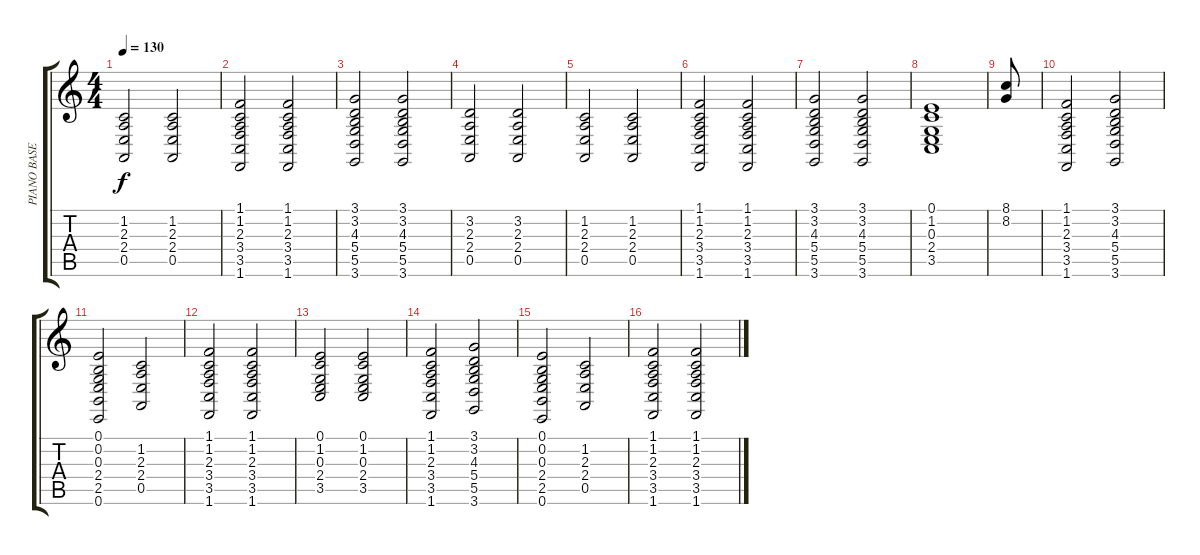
\track ("PIANO BASE" "PIANO BASE") {mute instrument brightacousticpiano}
\staff {score tabs}
\tuning (E4 B3 G3 D3 A2 E2) {hide}
\ts (4 4)
\tempo 130
\clef g2
\ks c
(1.2 2.3 2.4 0.5).2{dy f} (1.2 2.3 2.4 0.5).2 |
(1.1 1.2 2.3 3.4 3.5 1.6).2 (1.1 1.2 2.3 3.4 3.5 1.6).2 |
(3.1 3.2 4.3 5.4 5.5 3.6).2 (3.1 3.2 4.3 5.4 5.5 3.6).2 |
(3.2 2.3 2.4 0.5).2 (3.2 2.3 2.4 0.5).2 |
(1.2 2.3 2.4 0.5).2 (1.2 2.3 2.4 0.5).2 |
(1.1 1.2 2.3 3.4 3.5 1.6).2 (1.1 1.2 2.3 3.4 3.5 1.6).2 |
(3.1 3.2 4.3 5.4 5.5 3.6).2 (3.1 3.2 4.3 5.4 5.5 3.6).2 |
(0.1 1.2 0.3 2.4 3.5).1 |
(8.1 8.2).8 |
(1.1 1.2 2.3 3.4 3.5 1.6).2 (3.1 3.2 4.3 5.4 5.5 3.6).2 |
(0.1 0.2 0.3 2.4 2.5 0.6).2 (1.2 2.3 2.4 0.5).2 |
(1.1 1.2 2.3 3.4 3.5 1.6).2 (1.1 1.2 2.3 3.4 3.5 1.6).2 |
(0.1 1.2 0.3 2.4 3.5).2 (0.1 1.2 0.3 2.4 3.5).2 |
(1.1 1.2 2.3 3.4 3.5 1.6).2 (3.1 3.2 4.3 5.4 5.5 3.6).2 |
(0.1 0.2 0.3 2.4 2.5 0.6).2 (1.2 2.3 2.4 0.5).2 |
(1.1 1.2 2.3 3.4 3.5 1.6).2 (1.1 1.2 2.3 3.4 3.5 1.6).2
